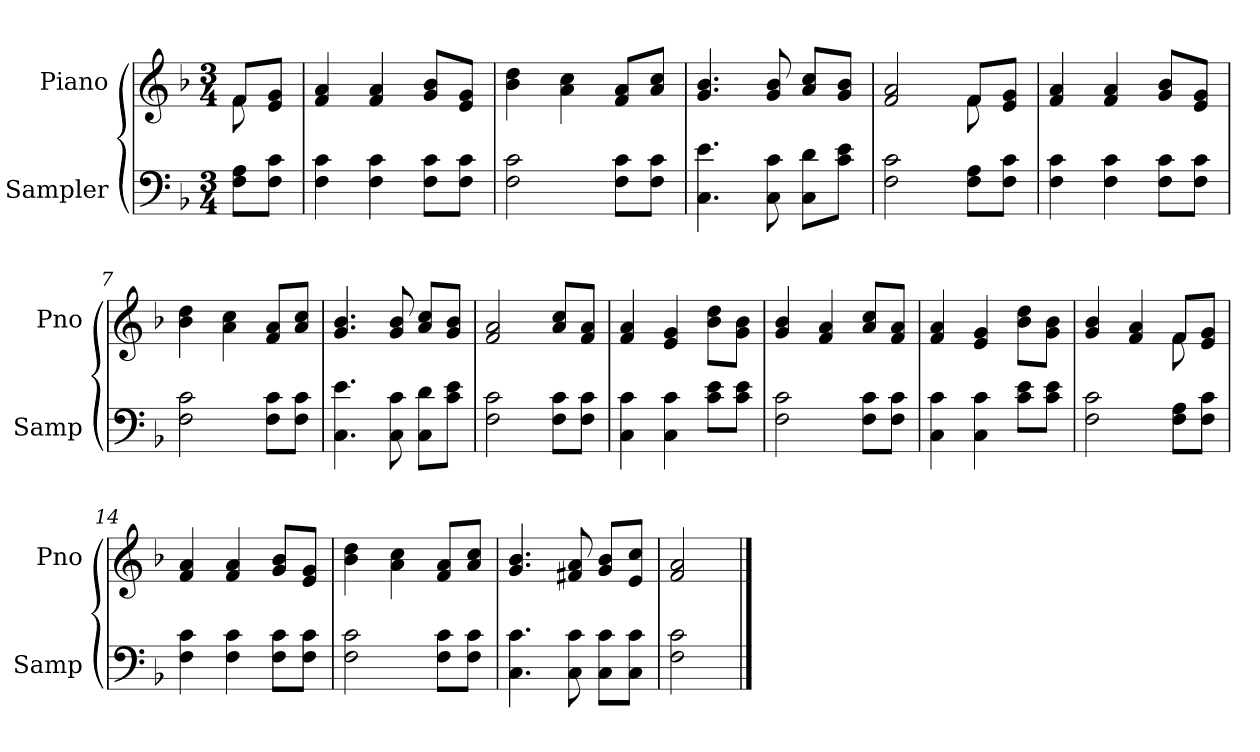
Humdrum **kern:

**kern	**kern
*part2	*part1
*staff2	*staff1
*I"Sampler	*I"Piano
*I'Samp	*I'Pno
*clefF4	*clefG2
*k[b-]	*k[b-]
*F:	*F:
*M3/4	*M3/4
=1	=1
*	*^
8F\ 8A\L	8f/L	8f
8F\ 8c\J	8e/ 8g/J	8ryy
*	*v	*v
=2	=2
4F 4c	4f 4a
4F 4c	4f 4a
8F\ 8c\L	8g/ 8b-/L
8F\ 8c\J	8e/ 8g/J
=3	=3
2F 2c	4b- 4dd
.	4a 4cc
8F\ 8c\L	8f/ 8a/L
8F\ 8c\J	8a/ 8cc/J
=4	=4
4.C 4.e	4.g 4.b-
8C 8c	8g 8b-
8C\ 8d\L	8a/ 8cc/L
8c\ 8e\J	8g/ 8b-/J
=5	=5
*	*^
2F 2c	2f 2a	2ryy
8F\ 8A\L	8f/L	8f
8F\ 8c\J	8e/ 8g/J	8ryy
*	*v	*v
=6	=6
4F 4c	4f 4a
4F 4c	4f 4a
8F\ 8c\L	8g/ 8b-/L
8F\ 8c\J	8e/ 8g/J
=7	=7
2F 2c	4b- 4dd
.	4a 4cc
8F\ 8c\L	8f/ 8a/L
8F\ 8c\J	8a/ 8cc/J
=8	=8
4.C 4.e	4.g 4.b-
8C 8c	8g 8b-
8C\ 8d\L	8a/ 8cc/L
8c\ 8e\J	8g/ 8b-/J
=9	=9
2F 2c	2f 2a
8F\ 8c\L	8a/ 8cc/L
8F\ 8c\J	8f/ 8a/J
=10	=10
4C 4c	4f 4a
4C 4c	4e 4g
8c\ 8e\L	8b-\ 8dd\L
8c\ 8e\J	8g\ 8b-\J
=11	=11
2F 2c	4g 4b-
.	4f 4a
8F\ 8c\L	8a/ 8cc/L
8F\ 8c\J	8f/ 8a/J
=12	=12
4C 4c	4f 4a
4C 4c	4e 4g
8c\ 8e\L	8b-\ 8dd\L
8c\ 8e\J	8g\ 8b-\J
=13	=13
*	*^
2F 2c	4g 4b-	2ryy
.	4f 4a	.
8F\ 8A\L	8f/L	8f
8F\ 8c\J	8e/ 8g/J	8ryy
*	*v	*v
=14	=14
4F 4c	4f 4a
4F 4c	4f 4a
8F\ 8c\L	8g/ 8b-/L
8F\ 8c\J	8e/ 8g/J
=15	=15
2F 2c	4b- 4dd
.	4a 4cc
8F\ 8c\L	8f/ 8a/L
8F\ 8c\J	8a/ 8cc/J
=16	=16
4.C 4.c	4.g 4.b-
8C 8c	8f#X 8a
8C\ 8c\L	8g/ 8b-/L
8C\ 8c\J	8e/ 8cc/J
=17	=17
2F 2c	2f 2a
==	==
*-	*-
